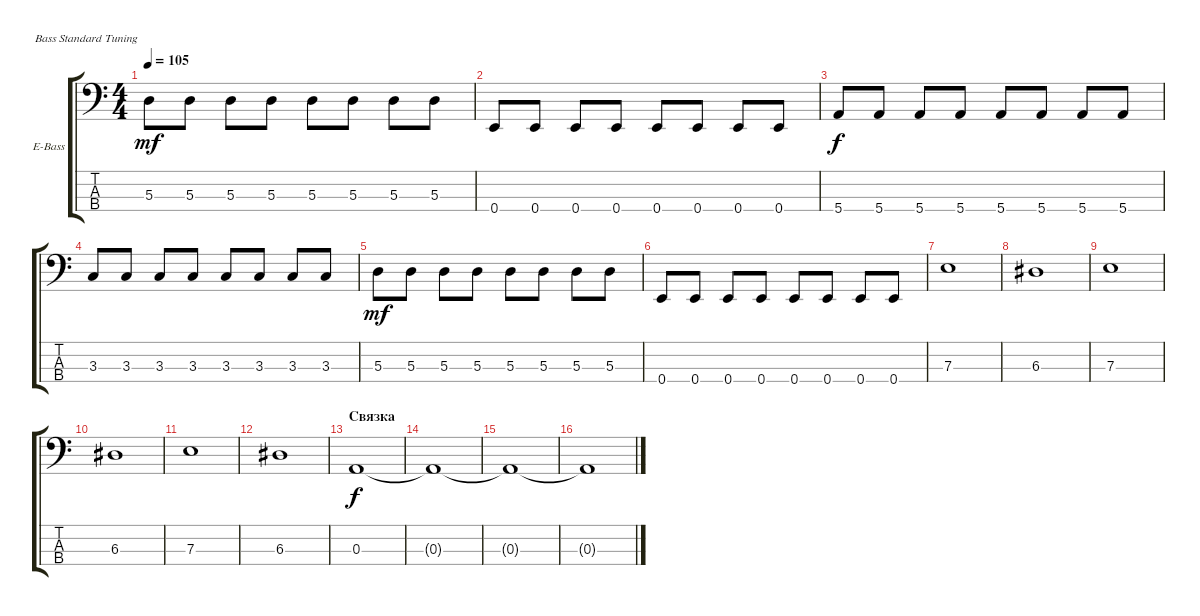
\defaultSystemsLayout 4
\bracketExtendMode groupsimilarinstruments
\firstSystemTrackNameOrientation horizontal
\otherSystemsTrackNameOrientation horizontal
\track ("А. Андреев" "E-Bass") {instrument electricbassfinger}
\staff {score tabs}
\tuning (G2 D2 A1 E1)
\ts (4 4)
\tempo 105
\clef f4
\ks c
5.3.8{dy mf} 5.3.8 5.3.8 5.3.8 5.3.8 5.3.8 5.3.8 5.3.8 |
0.4.8 0.4.8 0.4.8 0.4.8 0.4.8 0.4.8 0.4.8 0.4.8 |
5.4.8{dy f} 5.4.8 5.4.8 5.4.8 5.4.8 5.4.8 5.4.8 5.4.8 |
3.3.8 3.3.8 3.3.8 3.3.8 3.3.8 3.3.8 3.3.8 3.3.8 |
5.3.8{dy mf} 5.3.8 5.3.8 5.3.8 5.3.8 5.3.8 5.3.8 5.3.8 |
0.4.8 0.4.8 0.4.8 0.4.8 0.4.8 0.4.8 0.4.8 0.4.8 |
7.3.1 |
6.3.1 |
7.3.1 |
6.3.1 |
7.3.1 |
6.3.1 |
\section ("" "Связка")
0.3.1{dy f} |
0.3{t}.1 |
0.3{t}.1 |
0.3{t}.1
